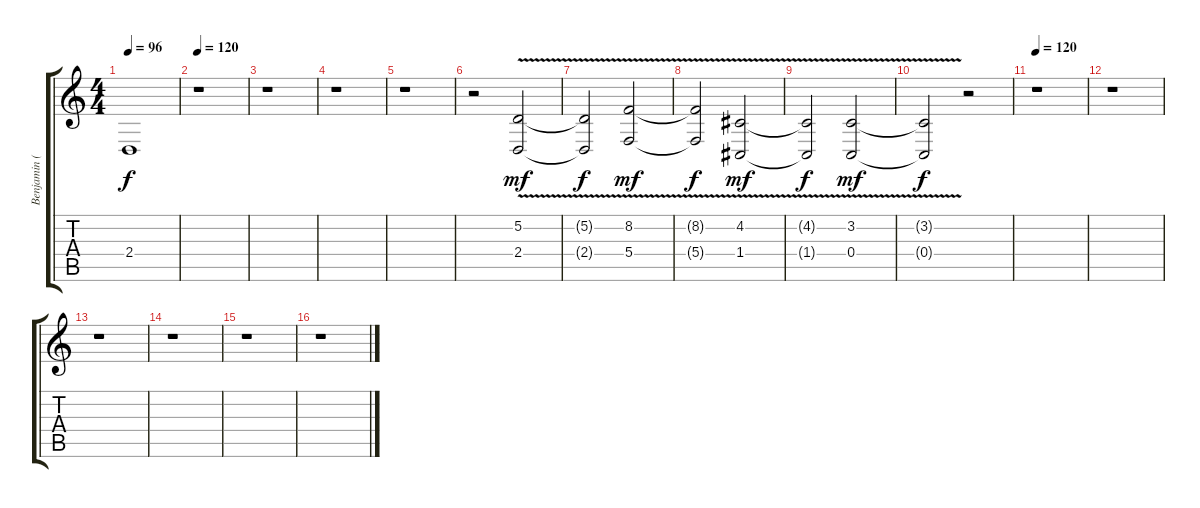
\track ("Benjamin (KeybChoir)" "Benjamin (") {instrument pad4choir}
\staff {score tabs}
\tuning (D4 A3 F3 C3 G2 D2) {hide}
\ts (4 4)
\tempo 96
\clef g2
\ks c
2.4{t}.1{dy f} |
\tempo 120
r.1 |
r.1 |
r.1 |
r.1 |
r.2 (5.2{v} 2.4{v}).2{dy mf} |
(5.2{t} 2.4{t}).2{dy f} (8.2{v} 5.4{v}).2{dy mf} |
(8.2{t} 5.4{t}).2{dy f} (4.2{v} 1.4{v}).2{dy mf} |
(4.2{t} 1.4{t}).2{dy f} (3.2{v} 0.4{v}).2{dy mf} |
(3.2{t} 0.4{t}).2{dy f} r.2 |
\tempo 120
r.1 |
r.1 |
r.1 |
r.1 |
r.1 |
r.1
